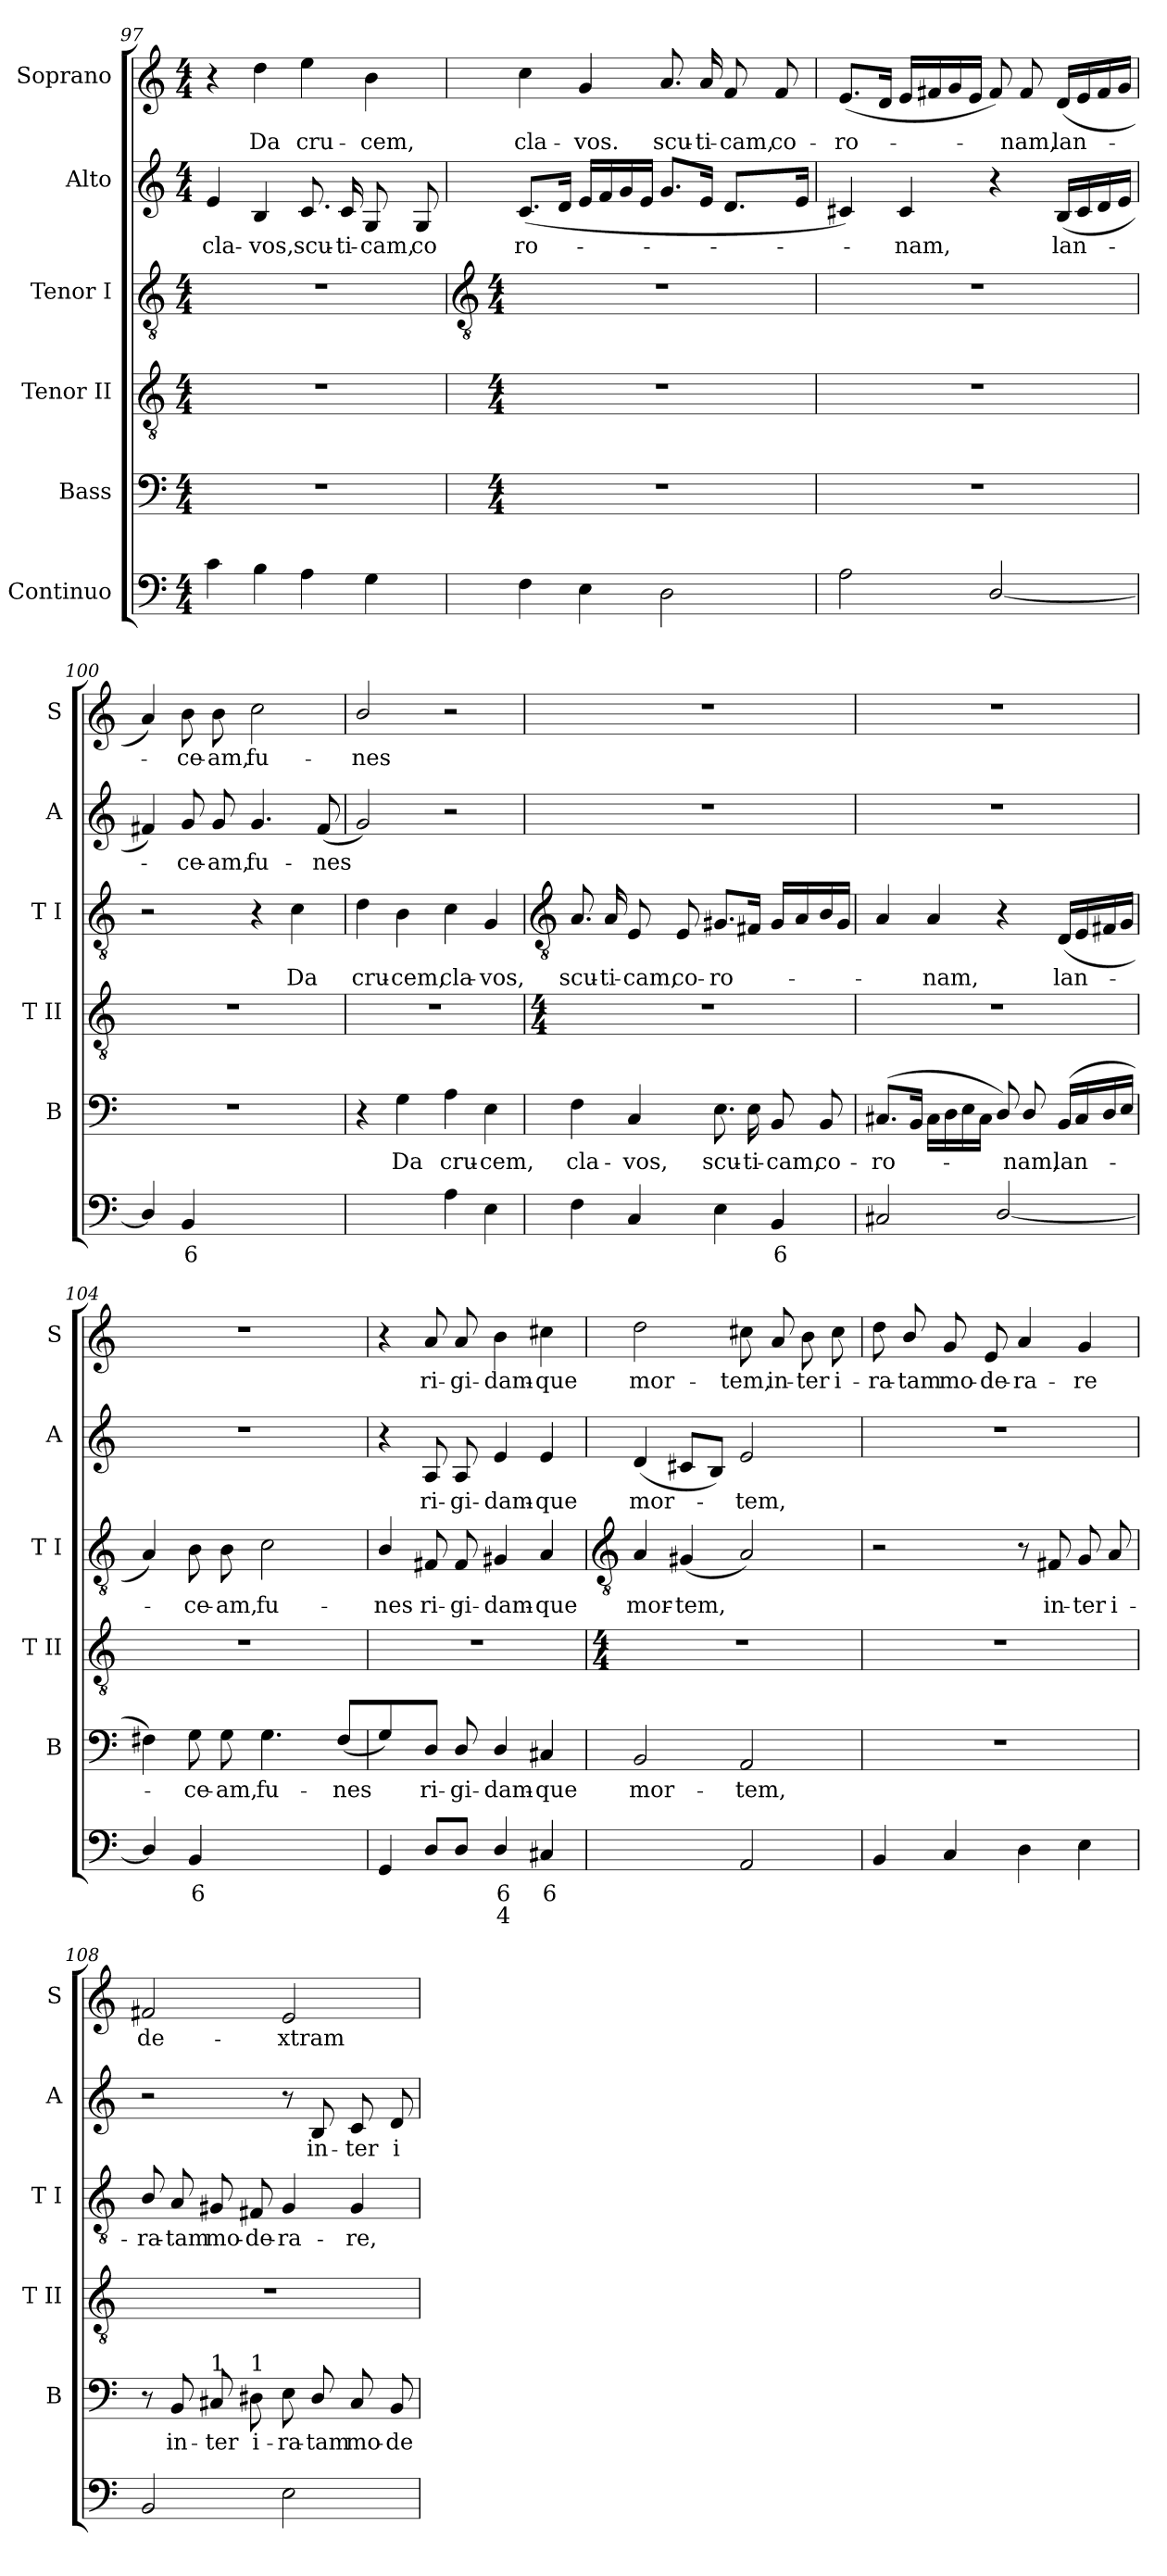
**kern	**text	**text	**kern	**text	**kern	**kern	**text	**kern	**text	**kern	**text
*part6	*part6	*part6	*part5	*part5	*part4	*part3	*part3	*part2	*part2	*part1	*part1
*staff6	*staff6	*staff6	*staff5	*staff5	*staff4	*staff3	*staff3	*staff2	*staff2	*staff1	*staff1
*I"Continuo	*	*	*I"Bass	*	*I"Tenor II	*I"Tenor I	*	*I"Alto	*	*I"Soprano	*
*	*	*	*I'B	*	*I'T II	*I'T I	*	*I'A	*	*I'S	*
*clefF4	*	*	*clefF4	*	*clefGv2	*clefGv2	*	*clefG2	*	*clefG2	*
*k[]	*	*	*k[]	*	*k[]	*k[]	*	*k[]	*	*k[]	*
*C:	*	*	*C:	*	*C:	*C:	*	*C:	*	*C:	*
*M4/4	*	*	*M4/4	*	*M4/4	*M4/4	*	*M4/4	*	*M4/4	*
=97	=97	=97	=97	=97	=97	=97	=97	=97	=97	=97	=97
!	!	!	!	!	!	!	!	!	!LO:LY:b	!	!
4c	.	.	1r	.	1r	1r	.	4e	cla-	4r	.
!	!	!	!	!	!	!	!	!	!LO:LY:b	!	!LO:LY:b
4B	.	.	.	.	.	.	.	4B	-vos,	4dd	Da
!	!	!	!	!	!	!	!	!	!LO:LY:b	!	!LO:LY:b
4A	.	.	.	.	.	.	.	8.c	scu-	4ee	cru-
!	!	!	!	!	!	!	!	!	!LO:LY:b	!	!
.	.	.	.	.	.	.	.	16c	-ti-	.	.
!	!	!	!	!	!	!	!	!	!LO:LY:b	!	!LO:LY:b
4G	.	.	.	.	.	.	.	8G	-cam,	4b	-cem,
!	!	!	!	!	!	!	!	!	!LO:LY:b	!	!
.	.	.	.	.	.	.	.	8G	co	.	.
!!LO:LB:g=z
=98	=98	=98	=98	=98	=98	=98	=98	=98	=98	=98	=98
*	*	*	*	*	*	*clefGv2	*	*	*	*	*
*	*	*	*k[]	*	*	*k[]	*	*	*	*	*
*	*	*	*C:	*	*	*C:	*	*	*	*	*
*	*	*	*M4/4	*	*M4/4	*M4/4	*	*	*	*	*
!	!	!	!	!	!	!	!	!	!LO:LY:b	!	!LO:LY:b
4F	.	.	1r	.	1r	1r	.	(<8.cL	ro-	4cc	cla-
.	.	.	.	.	.	.	.	16dJ	.	.	.
!	!	!	!	!	!	!	!	!	!	!	!LO:LY:b
4E	.	.	.	.	.	.	.	16eLL	.	4g	-vos.
.	.	.	.	.	.	.	.	16f	.	.	.
.	.	.	.	.	.	.	.	16g	.	.	.
.	.	.	.	.	.	.	.	16eJJ	.	.	.
!	!	!	!	!	!	!	!	!	!	!	!LO:LY:b
2D	.	.	.	.	.	.	.	8.gL	.	8.a	scu-
!	!	!	!	!	!	!	!	!	!	!	!LO:LY:b
.	.	.	.	.	.	.	.	16eJ	.	16a	-ti-
!	!	!	!	!	!	!	!	!	!	!	!LO:LY:b
.	.	.	.	.	.	.	.	8.dL	.	8f	-cam,
!	!	!	!	!	!	!	!	!	!	!	!LO:LY:b
.	.	.	.	.	.	.	.	.	.	8f	co-
.	.	.	.	.	.	.	.	16eJ	.	.	.
=99	=99	=99	=99	=99	=99	=99	=99	=99	=99	=99	=99
!	!	!	!	!	!	!	!	!	!	!	!LO:LY:b
2A	.	.	1r	.	1r	1r	.	4c#X)	.	(<8.eL	-ro-
.	.	.	.	.	.	.	.	.	.	16dJ	.
!	!	!	!	!	!	!	!	!	!LO:LY:b	!	!
.	.	.	.	.	.	.	.	4c#	nam,	16eLL	.
.	.	.	.	.	.	.	.	.	.	16f#X	.
.	.	.	.	.	.	.	.	.	.	16g	.
.	.	.	.	.	.	.	.	.	.	16eJJ	.
[2D/	.	.	.	.	.	.	.	4r	.	8f#)	.
!	!	!	!	!	!	!	!	!	!	!	!LO:LY:b
.	.	.	.	.	.	.	.	.	.	8f#	nam,
!	!	!	!	!	!	!	!	!	!LO:LY:b	!	!LO:LY:b
.	.	.	.	.	.	.	.	(<16BLL	lan-	(<16dLL	lan-
.	.	.	.	.	.	.	.	16c#	.	16e	.
.	.	.	.	.	.	.	.	16d	.	16f#	.
.	.	.	.	.	.	.	.	16eJJ	.	16gJJ	.
=100	=100	=100	=100	=100	=100	=100	=100	=100	=100	=100	=100
4D/]	.	.	1r	.	1r	2r	.	4f#X)	.	4a)	.
!	!LO:LY:b	!	!	!	!	!	!	!	!LO:LY:b	!	!LO:LY:b
4BB	6	.	.	.	.	.	.	8g	ce-	8b	ce-
!	!	!	!	!	!	!	!	!	!LO:LY:b	!	!LO:LY:b
.	.	.	.	.	.	.	.	8g	-am,	8b	-am,
!	!LO:LY:b	!	!	!	!	!	!	!	!LO:LY:b	!	!LO:LY:b
[4AAyy	7	.	.	.	.	4r	.	4.g	fu-	2cc	fu-
!	!LO:LY:b	!	!	!	!	!	!LO:LY:b	!	!	!	!
4AAyy]	6	.	.	.	.	4c	Da	.	.	.	.
!	!	!	!	!	!	!	!	!	!LO:LY:b	!	!
.	.	.	.	.	.	.	.	(<8f#	-nes	.	.
=101	=101	=101	=101	=101	=101	=101	=101	=101	=101	=101	=101
!	!LO:LY:b	!	!	!	!	!	!LO:LY:b	!	!	!	!LO:LY:b
[4GGyy	6	.	4r	.	1r	4d	cru-	2g)	.	2b/	-nes
!	!LO:LY:b	!	!	!LO:LY:b	!	!	!LO:LY:b	!	!	!	!
4GGyy]	5	.	4G	Da	.	4B	-cem,	.	.	.	.
!	!	!	!	!LO:LY:b	!	!	!LO:LY:b	!	!	!	!
4A	.	.	4A	cru-	.	4c	cla-	2r	.	2r	.
!	!	!	!	!LO:LY:b	!	!	!LO:LY:b	!	!	!	!
4E	.	.	4E	-cem,	.	4G	-vos,	.	.	.	.
!!LO:LB:g=z
=102	=102	=102	=102	=102	=102	=102	=102	=102	=102	=102	=102
*	*	*	*	*	*	*clefGv2	*	*	*	*	*
*	*	*	*	*	*M4/4	*	*	*	*	*	*
!	!	!	!	!LO:LY:b	!	!	!LO:LY:b	!	!	!	!
4F	.	.	4F	cla-	1r	8.A	scu-	1r	.	1r	.
!	!	!	!	!	!	!	!LO:LY:b	!	!	!	!
.	.	.	.	.	.	16A	-ti-	.	.	.	.
!	!	!	!	!LO:LY:b	!	!	!LO:LY:b	!	!	!	!
4C	.	.	4C	-vos,	.	8E	-cam,	.	.	.	.
!	!	!	!	!	!	!	!LO:LY:b	!	!	!	!
.	.	.	.	.	.	8E	co-	.	.	.	.
!	!	!	!	!LO:LY:b	!	!	!LO:LY:b	!	!	!	!
4E	.	.	8.E	scu-	.	8.G#XL	-ro-	.	.	.	.
!	!	!	!	!LO:LY:b	!	!	!	!	!	!	!
.	.	.	16E	-ti-	.	16F#XJ	.	.	.	.	.
!	!LO:LY:b	!	!	!LO:LY:b	!	!	!	!	!	!	!
4BB	6	.	8BB	-cam,	.	16G#LL	.	.	.	.	.
.	.	.	.	.	.	16A	.	.	.	.	.
!	!	!	!	!LO:LY:b	!	!	!	!	!	!	!
.	.	.	8BB	co-	.	16B	.	.	.	.	.
.	.	.	.	.	.	16G#JJ	.	.	.	.	.
=103	=103	=103	=103	=103	=103	=103	=103	=103	=103	=103	=103
!	!	!	!	!LO:LY:b	!	!	!	!	!	!	!
2C#X	.	.	(>8.C#XL	-ro-	1r	4A	.	1r	.	1r	.
.	.	.	16BBJ	.	.	.	.	.	.	.	.
!	!	!	!	!	!	!	!LO:LY:b	!	!	!	!
.	.	.	16C#LL	.	.	4A	nam,	.	.	.	.
.	.	.	16D	.	.	.	.	.	.	.	.
.	.	.	16E	.	.	.	.	.	.	.	.
.	.	.	16C#JJ	.	.	.	.	.	.	.	.
[2D/	.	.	8D/)	.	.	4r	.	.	.	.	.
!	!	!	!	!LO:LY:b	!	!	!	!	!	!	!
.	.	.	8D/	nam,	.	.	.	.	.	.	.
!	!	!	!	!LO:LY:b	!	!	!LO:LY:b	!	!	!	!
.	.	.	(<16BBLL	lan-	.	(<16DLL	lan-	.	.	.	.
.	.	.	16C#	.	.	16E	.	.	.	.	.
.	.	.	16D	.	.	16F#X	.	.	.	.	.
.	.	.	16EJJ	.	.	16GJJ	.	.	.	.	.
=104	=104	=104	=104	=104	=104	=104	=104	=104	=104	=104	=104
4D/]	.	.	4F#X)	.	1r	4A)	.	1r	.	1r	.
!	!LO:LY:b	!	!	!LO:LY:b	!	!	!LO:LY:b	!	!	!	!
4BB	6	.	8G	ce-	.	8B	ce-	.	.	.	.
!	!	!	!	!LO:LY:b	!	!	!LO:LY:b	!	!	!	!
.	.	.	8G	-am,	.	8B	-am,	.	.	.	.
!	!LO:LY:b	!	!	!LO:LY:b	!	!	!LO:LY:b	!	!	!	!
[4AAyy	7	.	4.G	fu-	.	2c	fu-	.	.	.	.
!	!LO:LY:b	!	!	!	!	!	!	!	!	!	!
4AAyy]	6	.	.	.	.	.	.	.	.	.	.
!	!	!	!	!LO:LY:b	!	!	!	!	!	!	!
.	.	.	(>8F#L	-nes	.	.	.	.	.	.	.
=105	=105	=105	=105	=105	=105	=105	=105	=105	=105	=105	=105
!	!	!	!	!	!	!	!LO:LY:b	!	!	!	!
4GG	.	.	4G)	.	1r	4B/	-nes	4r	.	4r	.
!	!	!	!	!LO:LY:b	!	!	!LO:LY:b	!	!LO:LY:b	!	!LO:LY:b
8D/L	.	.	8D/J	ri-	.	8F#X	ri-	8A	ri-	8a	ri-
!	!	!	!	!LO:LY:b	!	!	!LO:LY:b	!	!LO:LY:b	!	!LO:LY:b
8D/J	.	.	8D/	-gi-	.	8F#	-gi-	8A	-gi-	8a	-gi-
!	!LO:LY:b	!LO:LY:b	!	!LO:LY:b	!	!	!LO:LY:b	!	!LO:LY:b	!	!LO:LY:b
4D/	6	4	4D/	-dam-	.	4G#X	-dam-	4e	-dam-	4b	-dam-
!	!LO:LY:b	!	!	!LO:LY:b	!	!	!LO:LY:b	!	!LO:LY:b	!	!LO:LY:b
4C#X	6	.	4C#X	-que	.	4A	-que	4e	-que	4cc#X	-que
!!LO:LB:g=z
=106	=106	=106	=106	=106	=106	=106	=106	=106	=106	=106	=106
*	*	*	*	*	*	*clefGv2	*	*	*	*	*
*	*	*	*	*	*M4/4	*	*	*	*	*	*
!	!LO:LY:b	!	!	!LO:LY:b	!	!	!LO:LY:b	!	!LO:LY:b	!	!LO:LY:b
[4BByy	7	.	2BB	mor-	1r	4A	mor-	(<4d	mor-	2dd	mor-
!	!LO:LY:b	!	!	!	!	!	!LO:LY:b	!	!	!	!
4BByy]	6	.	.	.	.	(<4G#X	-tem,	8c#L	.	.	.
.	.	.	.	.	.	.	.	8BJ)	.	.	.
!	!	!	!	!LO:LY:b	!	!	!	!	!LO:LY:b	!	!LO:LY:b
2AA	.	.	2AA	-tem,	.	2A)	.	2e	tem,	8cc#X	-tem,
!	!	!	!	!	!	!	!	!	!	!	!LO:LY:b
.	.	.	.	.	.	.	.	.	.	8a	in-
!	!	!	!	!	!	!	!	!	!	!	!LO:LY:b
.	.	.	.	.	.	.	.	.	.	8b	-ter
!	!	!	!	!	!	!	!	!	!	!	!LO:LY:b
.	.	.	.	.	.	.	.	.	.	8cc#	i-
=107	=107	=107	=107	=107	=107	=107	=107	=107	=107	=107	=107
!	!	!	!	!	!	!	!	!	!	!	!LO:LY:b
4BB	.	.	1r	.	1r	2r	.	1r	.	8dd	-ra-
!	!	!	!	!	!	!	!	!	!	!	!LO:LY:b
.	.	.	.	.	.	.	.	.	.	8b/	-tam
!	!	!	!	!	!	!	!	!	!	!	!LO:LY:b
4C	.	.	.	.	.	.	.	.	.	8g	mo-
!	!	!	!	!	!	!	!	!	!	!	!LO:LY:b
.	.	.	.	.	.	.	.	.	.	8e	-de-
!	!	!	!	!	!	!	!	!	!	!	!LO:LY:b
4D	.	.	.	.	.	8r	.	.	.	4a	-ra-
!	!	!	!	!	!	!	!LO:LY:b	!	!	!	!
.	.	.	.	.	.	8F#X	in-	.	.	.	.
!	!	!	!	!	!	!	!LO:LY:b	!	!	!	!LO:LY:b
4E	.	.	.	.	.	8G	-ter	.	.	4g	-re
!	!	!	!	!	!	!	!LO:LY:b	!	!	!	!
.	.	.	.	.	.	8A	i-	.	.	.	.
=108	=108	=108	=108	=108	=108	=108	=108	=108	=108	=108	=108
!	!	!	!	!	!	!	!LO:LY:b	!	!	!	!LO:LY:b
2BB	.	.	8r	.	1r	8B/	-ra-	2r	.	2f#X	de-
!	!	!	!	!LO:LY:b	!	!	!LO:LY:b	!	!	!	!
.	.	.	8BB	in-	.	8A	-tam	.	.	.	.
!	!	!	!LO:TX:a:t=1	!	!	!	!	!	!	!	!
!	!	!	!	!LO:LY:b	!	!	!LO:LY:b	!	!	!	!
.	.	.	8C#X	-ter	.	8G#X	mo-	.	.	.	.
!	!	!	!LO:TX:a:t=1	!	!	!	!	!	!	!	!
!	!	!	!	!LO:LY:b	!	!	!LO:LY:b	!	!	!	!
.	.	.	8D#X	i-	.	8F#X	-de-	.	.	.	.
!	!	!	!	!LO:LY:b	!	!	!LO:LY:b	!	!	!	!LO:LY:b
2E	.	.	8E	-ra-	.	4G#	-ra-	8r	.	2e	-xtram
!	!	!	!	!LO:LY:b	!	!	!	!	!LO:LY:b	!	!
.	.	.	8D#/	-tam	.	.	.	8B	in-	.	.
!	!	!	!	!LO:LY:b	!	!	!LO:LY:b	!	!LO:LY:b	!	!
.	.	.	8C#	mo-	.	4G#	-re,	8c	-ter	.	.
!	!	!	!	!LO:LY:b	!	!	!	!	!LO:LY:b	!	!
.	.	.	8BB	-de-	.	.	.	8d	i-	.	.
=	=	=	=	=	=	=	=	=	=	=	=
*-	*-	*-	*-	*-	*-	*-	*-	*-	*-	*-	*-
